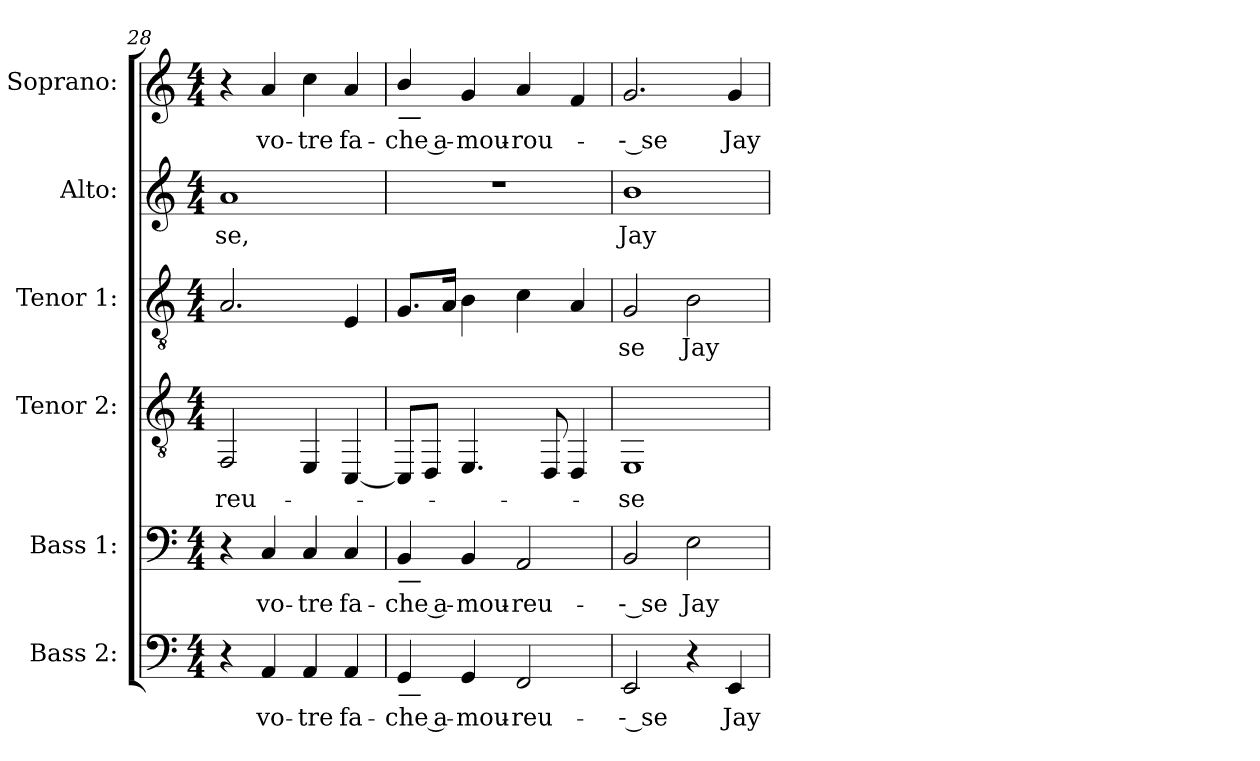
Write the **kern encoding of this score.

**kern	**text	**kern	**text	**kern	**text	**kern	**text	**kern	**text	**kern	**text
*part6	*part6	*part5	*part5	*part4	*part4	*part3	*part3	*part2	*part2	*part1	*part1
*staff6	*staff6	*staff5	*staff5	*staff4	*staff4	*staff3	*staff3	*staff2	*staff2	*staff1	*staff1
*I"Bass 2:	*	*I"Bass 1:	*	*I"Tenor 2:	*	*I"Tenor 1:	*	*I"Alto:	*	*I"Soprano:	*
*I'B.	*	*I'B.	*	*I'Tenor	*	*	*	*I'Alto 1	*	*I'S.	*
*clefF4	*	*clefF4	*	*clefGv2	*	*clefGv2	*	*clefG2	*	*clefG2	*
*	*	*	*	*	*	*ITrd7c12	*	*	*	*	*
*k[]	*	*k[]	*	*k[]	*	*k[]	*	*k[]	*	*k[]	*
*a:	*	*a:	*	*a:	*	*a:	*	*a:	*	*a:	*
*M4/4	*	*M4/4	*	*M4/4	*	*M4/4	*	*M4/4	*	*M4/4	*
=28	=28	=28	=28	=28	=28	=28	=28	=28	=28	=28	=28
!	!	!	!	!	!LO:LY:b:color=#000000	!	!	!	!	!	!
!	!	!	!	!	!	!	!	!	!LO:LY:b:color=#000000	!	!
4r	.	4r	.	2FFi/	-reu-	2.AAi/	.	1ai	-se,	4r	.
!	!LO:LY:b:color=#000000	!	!	!	!	!	!	!	!	!	!
!	!	!	!LO:LY:b:color=#000000	!	!	!	!	!	!	!	!
!	!	!	!	!	!	!	!	!	!	!	!LO:LY:b:color=#000000
4AAi/	vo-	4Ci/	vo-	.	.	.	.	.	.	4ai/	vo-
!	!LO:LY:b:color=#000000	!	!	!	!	!	!	!	!	!	!
!	!	!	!LO:LY:b:color=#000000	!	!	!	!	!	!	!	!
!	!	!	!	!	!	!	!	!	!	!	!LO:LY:b:color=#000000
4AAi/	-tre	4Ci/	-tre	4EEi/	.	.	.	.	.	4cci\	-tre
!	!LO:LY:b:color=#000000	!	!	!	!	!	!	!	!	!	!
!	!	!	!LO:LY:b:color=#000000	!	!	!	!	!	!	!	!
!	!	!	!	!	!	!	!	!	!	!	!LO:LY:b:color=#000000
4AAi/	fa-	4Ci/	fa-	[4CCi/	.	4EEi/	.	.	.	4ai/	fa-
=29	=29	=29	=29	=29	=29	=29	=29	=29	=29	=29	=29
!	!LO:LY:b:color=#000000	!	!	!	!	!	!	!	!	!	!
!	!	!	!LO:LY:b:color=#000000	!	!	!	!	!	!	!	!
!	!	!	!	!	!	!	!	!	!	!LO:TX:b:i:t=—	!
!	!	!LO:TX:b:i:t=—	!	!	!	!	!	!	!	!	!
!LO:TX:b:i:t=—	!	!	!	!	!	!	!	!	!	!	!
!	!	!	!	!	!	!	!	!	!	!	!LO:LY:b:color=#000000
4GGi/	-che a-	4BBi/	-che a-	8CCi/L]	.	8.GGi/L	.	1r	.	4bi/	-che a-
.	.	.	.	8DDi/J	.	.	.	.	.	.	.
.	.	.	.	.	.	16AAi/Jk	.	.	.	.	.
!	!LO:LY:b:color=#000000	!	!	!	!	!	!	!	!	!	!
!	!	!	!LO:LY:b:color=#000000	!	!	!	!	!	!	!	!
!	!	!	!	!	!	!	!	!	!	!	!LO:LY:b:color=#000000
4GGi/	-mou-	4BBi/	-mou-	4.EEi/	.	4BBi\	.	.	.	4gi/	-mou-
!	!LO:LY:b:color=#000000	!	!	!	!	!	!	!	!	!	!
!	!	!	!LO:LY:b:color=#000000	!	!	!	!	!	!	!	!
!	!	!	!	!	!	!	!	!	!	!	!LO:LY:b:color=#000000
2FFi/	-reu-	2AAi/	-reu-	.	.	4Ci\	.	.	.	4ai/	-rou-
.	.	.	.	8DDi/	.	.	.	.	.	.	.
.	.	.	.	4DDi/	.	4AAi/	.	.	.	4fi/	.
!!LO:PB:g=z
=30	=30	=30	=30	=30	=30	=30	=30	=30	=30	=30	=30
!	!LO:LY:b:color=#000000	!	!	!	!	!	!	!	!	!	!
!	!	!	!LO:LY:b:color=#000000	!	!	!	!	!	!	!	!
!	!	!	!	!	!LO:LY:b:color=#000000	!	!	!	!	!	!
!	!	!	!	!	!	!	!LO:LY:b:color=#000000	!	!	!	!
!	!	!	!	!	!	!	!	!	!LO:LY:b:color=#000000	!	!
!	!	!	!	!	!	!	!	!	!	!	!LO:LY:b:color=#000000
2EEi/	-- se	2BBi/	-- se	1EEi	-se	2GGi/	-se	1bi	Jay	2.gi/	-- se
!	!	!	!LO:LY:b:color=#000000	!	!	!	!	!	!	!	!
!	!	!	!	!	!	!	!LO:LY:b:color=#000000	!	!	!	!
4r	.	2Ei\	Jay	.	.	2BBi\	Jay	.	.	.	.
!	!LO:LY:b:color=#000000	!	!	!	!	!	!	!	!	!	!
!	!	!	!	!	!	!	!	!	!	!	!LO:LY:b:color=#000000
4EEi/	Jay	.	.	.	.	.	.	.	.	4gi/	Jay
=	=	=	=	=	=	=	=	=	=	=	=
*-	*-	*-	*-	*-	*-	*-	*-	*-	*-	*-	*-
